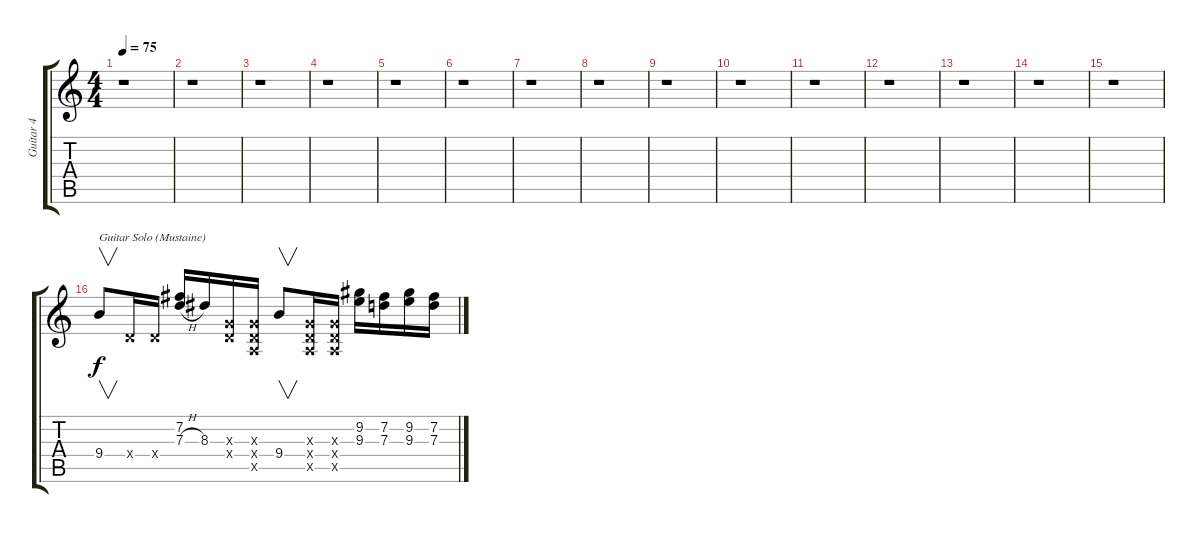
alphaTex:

\track ("Guitar 4" "Guitar 4") {instrument distortionguitar}
\staff {score tabs}
\tuning (E4 B3 G3 D3 A2 E2) {hide}
\ts (4 4)
\tempo 75
\clef g2
\ks c
r.1{dy f} |
r.1 |
r.1 |
r.1 |
r.1 |
r.1 |
r.1 |
r.1 |
r.1 |
r.1 |
r.1 |
r.1 |
r.1 |
r.1 |
r.1 |
9.4.8{v txt "Guitar Solo (Mustaine)"} 0.4{x}.16 0.4{x}.16 (7.2 7.3{h}).16 8.3.16 (0.3{x} 0.4{x}).16 (0.3{x} 0.4{x} 0.5{x}).16 9.4.8{v} (0.3{x} 0.4{x} 0.5{x}).16 (0.3{x} 0.4{x} 0.5{x}).16 (9.2 9.3).16 (7.2 7.3).16 (9.2 9.3).16 (7.2 7.3).16
